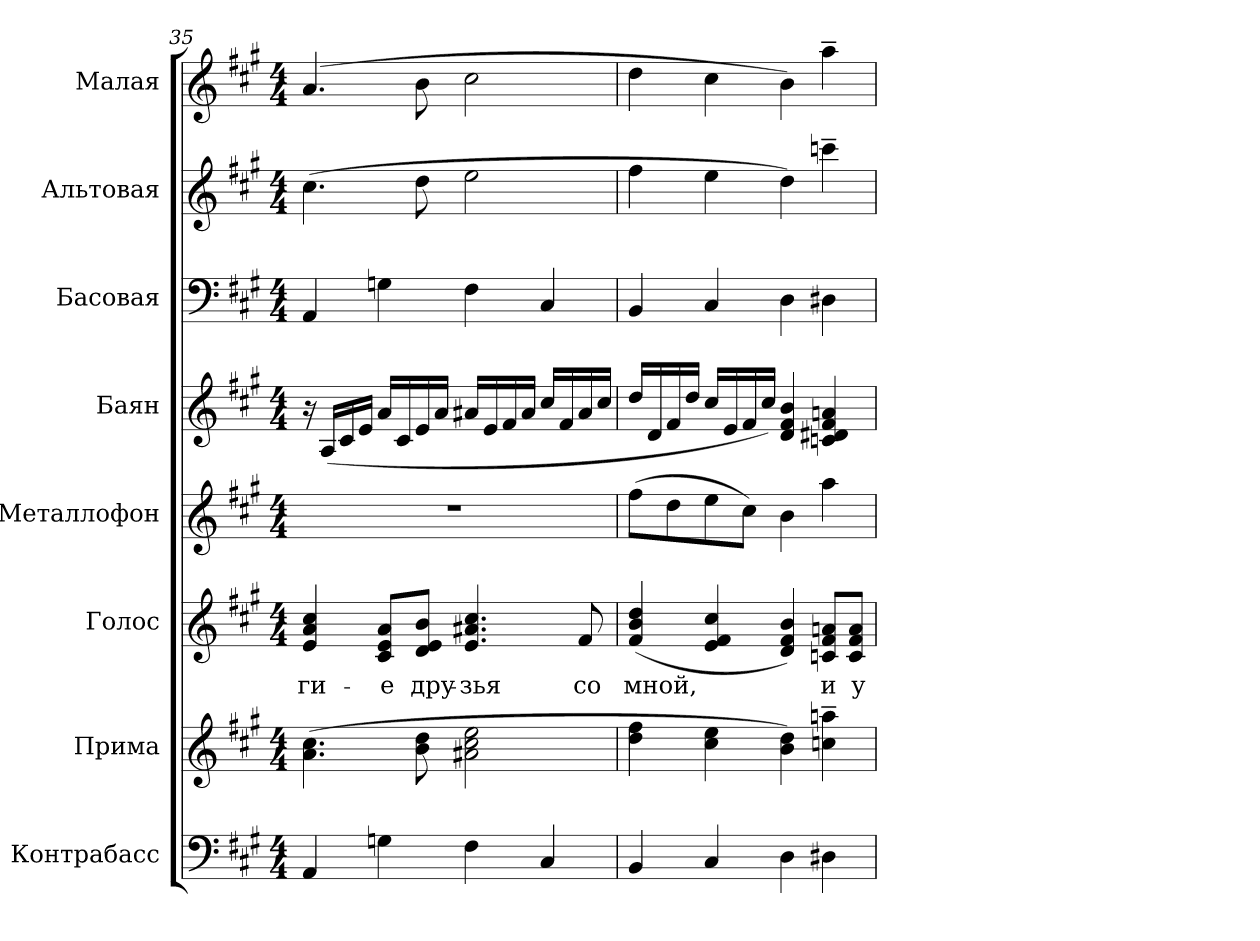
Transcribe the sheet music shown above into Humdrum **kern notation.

**kern	**kern	**kern	**text	**kern	**kern	**kern	**kern	**kern
*part8	*part7	*part6	*part6	*part5	*part4	*part3	*part2	*part1
*staff8	*staff7	*staff6	*staff6	*staff5	*staff4	*staff3	*staff2	*staff1
*I"Контрабасс	*I"Прима	*I"Голос	*	*I"Meталлофон	*I"Баян	*I"Басовая	*I"Альтовая	*I"Малая
*clefF4	*clefG2	*clefG2	*	*clefG2	*clefG2	*clefF4	*clefG2	*clefG2
*ITrd7c12	*ITrd7c12	*	*	*ITrd-7c-12	*	*	*	*
*k[f#c#g#]	*k[f#c#g#]	*k[f#c#g#]	*	*k[f#c#g#]	*k[f#c#g#]	*k[f#c#g#]	*k[f#c#g#]	*k[f#c#g#]
*A:	*A:	*A:	*	*A:	*A:	*A:	*A:	*A:
*M4/4	*M4/4	*M4/4	*	*M4/4	*M4/4	*M4/4	*M4/4	*M4/4
=35	=35	=35	=35	=35	=35	=35	=35	=35
!	!	!	!LO:LY:b:color=#000000	!	!	!	!	!
*	*	*^	*	*	*	*	*	*
4AAAi/	(4.Ai\ 4.c#i	4ei/ 4ai 4cc#i	2ryy	-ги-	1r	16r	4AAi/	(4.cc#i\	(4.ai/
.	.	.	.	.	.	(16Ai/LL	.	.	.
.	.	.	.	.	.	16c#i/	.	.	.
.	.	.	.	.	.	16ei/JJ	.	.	.
!	!	!	!	!LO:LY:b:color=#000000	!	!	!	!	!
4GGni\	.	8c#i/ 8ei/ 8ai/L	.	-е	.	16ai/LL	4Gni\	.	.
.	.	.	.	.	.	16c#i/	.	.	.
!	!	!	!	!LO:LY:b:color=#000000	!	!	!	!	!
.	8Bi\ 8di	8di/ 8ei/ 8bi/J	.	дру-	.	16ei/	.	8ddi\	8bi\
.	.	.	.	.	.	16ai/JJ	.	.	.
!	!	!	!	!LO:LY:b:color=#000000	!	!	!	!	!
4FF#i\	2A#Xi\ 2c#i 2ei	4.ei/ 4.a#Xi 4.cc#i	4ryy	-зья	.	16a#Xi/LL	4F#i\	2eei\	2cc#i\
.	.	.	.	.	.	16ei/	.	.	.
.	.	.	.	.	.	16f#i/	.	.	.
.	.	.	.	.	.	16a#i/JJ	.	.	.
4CC#i/	.	.	8ryy	.	.	16cc#i/LL	4C#i/	.	.
.	.	.	.	.	.	16f#i/	.	.	.
!	!	!	!	!LO:LY:b:color=#000000	!	!	!	!	!
.	.	8f#i/	8ryy	со	.	16a#i/	.	.	.
.	.	.	.	.	.	16cc#i/JJ	.	.	.
*	*	*v	*v	*	*	*	*	*	*
!!LO:LB:g=z
=36	=36	=36	=36	=36	=36	=36	=36	=36
!	!	!	!LO:LY:b:color=#000000	!	!	!	!	!
4BBBi/	4di\ 4f#i	(4f#i/ 4bi 4ddi	мной,	(8fff#i\L	16ddi/LL	4BBi/	4ff#i\	4ddi\
.	.	.	.	.	16di/	.	.	.
.	.	.	.	8dddi\	16f#i/	.	.	.
.	.	.	.	.	16ddi/JJ	.	.	.
4CC#i/	4c#i\ 4ei	4ei/ 4f#i 4cc#i	.	8eeei\	16cc#i/LL	4C#i/	4eei\	4cc#i\
.	.	.	.	.	16ei/	.	.	.
.	.	.	.	8ccc#i\J)	16f#i/	.	.	.
.	.	.	.	.	16cc#i/JJ)	.	.	.
4DDi\	4Bi\ 4di)	4di/ 4f#i 4bi)	.	4bbi\	4di/ 4f#i 4bi	4Di\	4ddi\)	4bi\)
!	!	!	!LO:LY:b:color=#000000	!	!	!	!	!
4DD#Xi\	4cni\~ 4ani~	8cni/ 8f#i/ 8ani/L	и	4aaai\	4cni/ 4d#Xi 4f#i 4ani	4D#Xi\	4cccn~i\	4aa~i\
!	!	!	!LO:LY:b:color=#000000	!	!	!	!	!
.	.	8ci/ 8f#i/ 8ai/J	у-	.	.	.	.	.
=	=	=	=	=	=	=	=	=
*-	*-	*-	*-	*-	*-	*-	*-	*-
